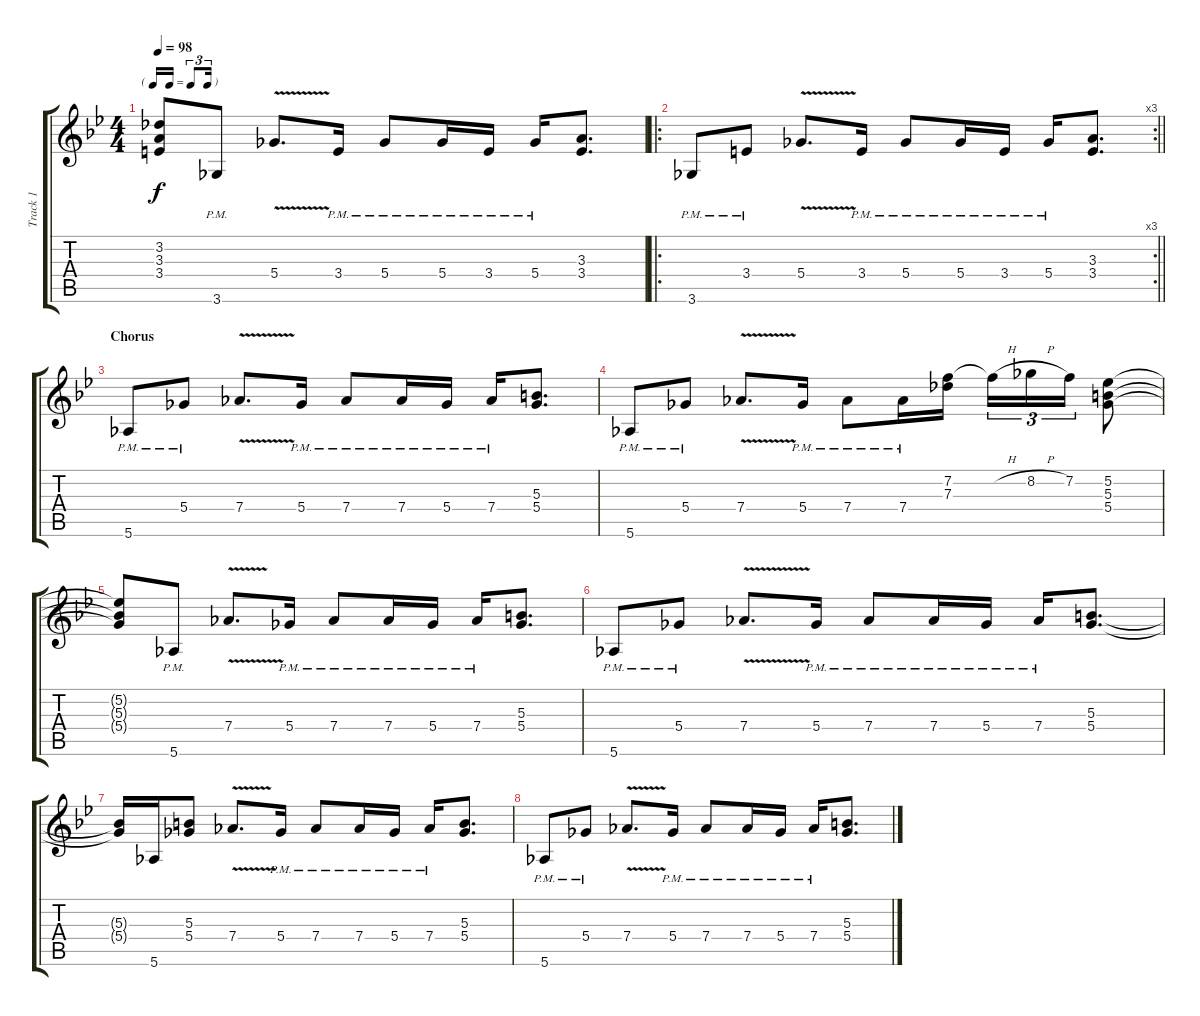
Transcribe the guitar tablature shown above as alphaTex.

\track ("Track 1" "Track 1") {instrument acousticguitarsteel}
\staff {score tabs}
\tuning (Eb4 Bb3 Gb3 Db3 Ab2 Eb2) {hide}
\ts (4 4)
\tf triplet16th
\tempo 98
\clef g2
\ks bb
(3.2{t} 3.3{t} 3.4{t}).8{dy f} 3.6{pm}.8 5.4{v}.8{d} 3.4{pm}.16 5.4{pm}.8 5.4{pm}.16 3.4{pm}.16 5.4{pm}.16 (3.3 3.4).8{d} |
\ro
\rc 3
\barLineRight lightlight
3.6{pm}.8 3.4{pm}.8 5.4{v}.8{d} 3.4{pm}.16 5.4{pm}.8 5.4{pm}.16 3.4{pm}.16 5.4{pm}.16 (3.3 3.4).8{d} |
\section ("" "Chorus")
5.6{pm}.8 5.4{pm}.8 7.4{v}.8{d} 5.4{pm}.16 7.4{pm}.8 7.4{pm}.16 5.4{pm}.16 7.4{pm}.16 (5.3 5.4).8{d} |
5.6{pm}.8 5.4{pm}.8 7.4{v}.8{d} 5.4{pm}.16 7.4{pm}.8 7.4{pm}.16 (7.2 7.3).16 7.2{h t}.16{tu (3 2)} 8.2{h}.16{tu (3 2)} 7.2.16{tu (3 2)} (5.2 5.3 5.4).8 |
(5.2{t} 5.3{t} 5.4{t}).8 5.6{pm}.8 7.4{v}.8{d} 5.4{pm}.16 7.4{pm}.8 7.4{pm}.16 5.4{pm}.16 7.4{pm}.16 (5.3 5.4).8{d} |
5.6{pm}.8 5.4{pm}.8 7.4{v}.8{d} 5.4{pm}.16 7.4{pm}.8 7.4{pm}.16 5.4{pm}.16 7.4{pm}.16 (5.3 5.4).8{d} |
(5.3{t} 5.4{t}).16 5.6.16 (5.3 5.4).8 7.4{v}.8{d} 5.4{pm}.16 7.4{pm}.8 7.4{pm}.16 5.4{pm}.16 7.4{pm}.16 (5.3 5.4).8{d} |
5.6{pm}.8 5.4{pm}.8 7.4{v}.8{d} 5.4{pm}.16 7.4{pm}.8 7.4{pm}.16 5.4{pm}.16 7.4{pm}.16 (5.3 5.4).8{d}
